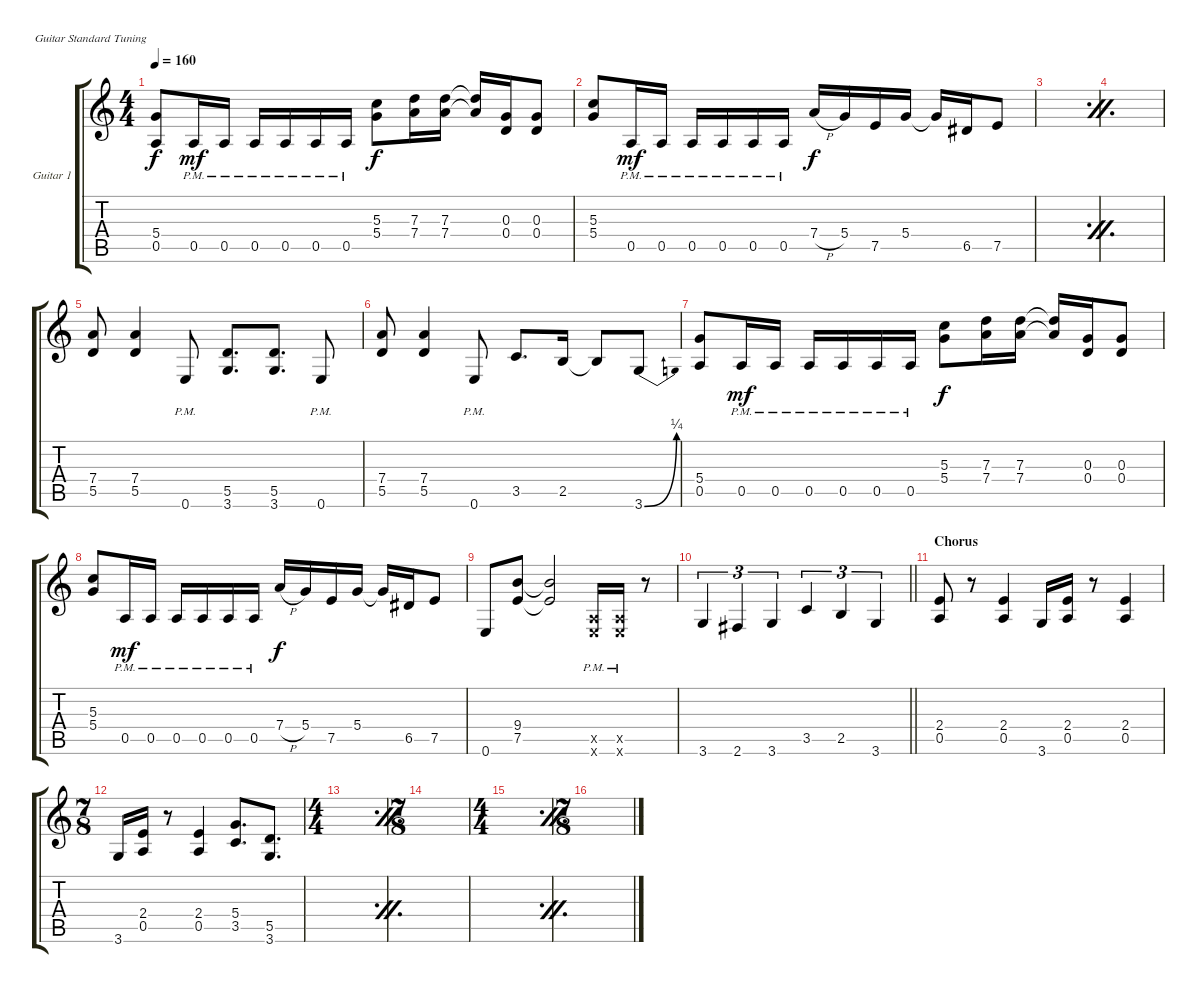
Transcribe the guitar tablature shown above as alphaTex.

\bracketExtendMode groupsimilarinstruments
\firstSystemTrackNameOrientation horizontal
\otherSystemsTrackNameOrientation horizontal
\track ("Guitar 1" "Guitar 1") {instrument overdrivenguitar}
\staff {score tabs}
\tuning (E4 B3 G3 D3 A2 E2)
\ts (4 4)
\tempo 160
\clef g2
\ks c
(5.4 0.5).8{dy f} 0.5{pm}.16{dy mf} 0.5{pm}.16 0.5{pm}.16 0.5{pm}.16 0.5{pm}.16 0.5{pm}.16 (5.3 5.4).8{dy f} (7.3 7.4).16 (7.3 7.4).16 (7.3{t} 7.4{t}).16 (0.3 0.4).16 (0.3 0.4).8 |
(5.3 5.4).8 0.5{pm}.16{dy mf} 0.5{pm}.16 0.5{pm}.16 0.5{pm}.16 0.5{pm}.16 0.5{pm}.16 7.4{h}.16{dy f} 5.4.16 7.5.16 5.4.16 5.4{t}.16 6.5.16 7.5.8 |
\simile firstofdouble
|
\simile secondofdouble
|
\simile none
(7.4 5.5).8 (7.4 5.5).4 0.6{pm}.8 (5.5 3.6).8{d} (5.5 3.6).8{d} 0.6{pm}.8 |
(7.4 5.5).8 (7.4 5.5).4 0.6{pm}.8 3.5.8{d} 2.5.16 2.5{t}.8 3.6{be (bend 0 0 53.4 1)}.8 |
(5.4 0.5).8 0.5{pm}.16{dy mf} 0.5{pm}.16 0.5{pm}.16 0.5{pm}.16 0.5{pm}.16 0.5{pm}.16 (5.3 5.4).8{dy f} (7.3 7.4).16 (7.3 7.4).16 (7.3{t} 7.4{t}).16 (0.3 0.4).16 (0.3 0.4).8 |
(5.3 5.4).8 0.5{pm}.16{dy mf} 0.5{pm}.16 0.5{pm}.16 0.5{pm}.16 0.5{pm}.16 0.5{pm}.16 7.4{h}.16{dy f} 5.4.16 7.5.16 5.4.16 5.4{t}.16 6.5.16 7.5.8 |
0.6.8 (9.4 7.5).8 (9.4{t} 7.5{t}).2 (0.6{pm x} 0.5{pm x}).16 (0.6{pm x} 0.5{pm x}).16 r.8 |
\barLineRight lightlight
3.6.4{tu (3 2)} 2.6.4{tu (3 2)} 3.6.4{tu (3 2)} 3.5.4{tu (3 2)} 2.5.4{tu (3 2)} 3.6.4{tu (3 2)} |
\section ("" "Chorus")
(2.4 0.5).8 r.8 (2.4 0.5).4 3.6.16 (2.4 0.5).16 r.8 (2.4 0.5).4 |
\ts (7 8)
3.6.16 (2.4 0.5).16 r.8 (2.4 0.5).4 (5.4 3.5).8{d} (5.5 3.6).8{d} |
\ts (4 4)
\simile firstofdouble
|
\ts (7 8)
\simile secondofdouble
|
\ts (4 4)
\simile firstofdouble
|
\ts (7 8)
\simile secondofdouble
